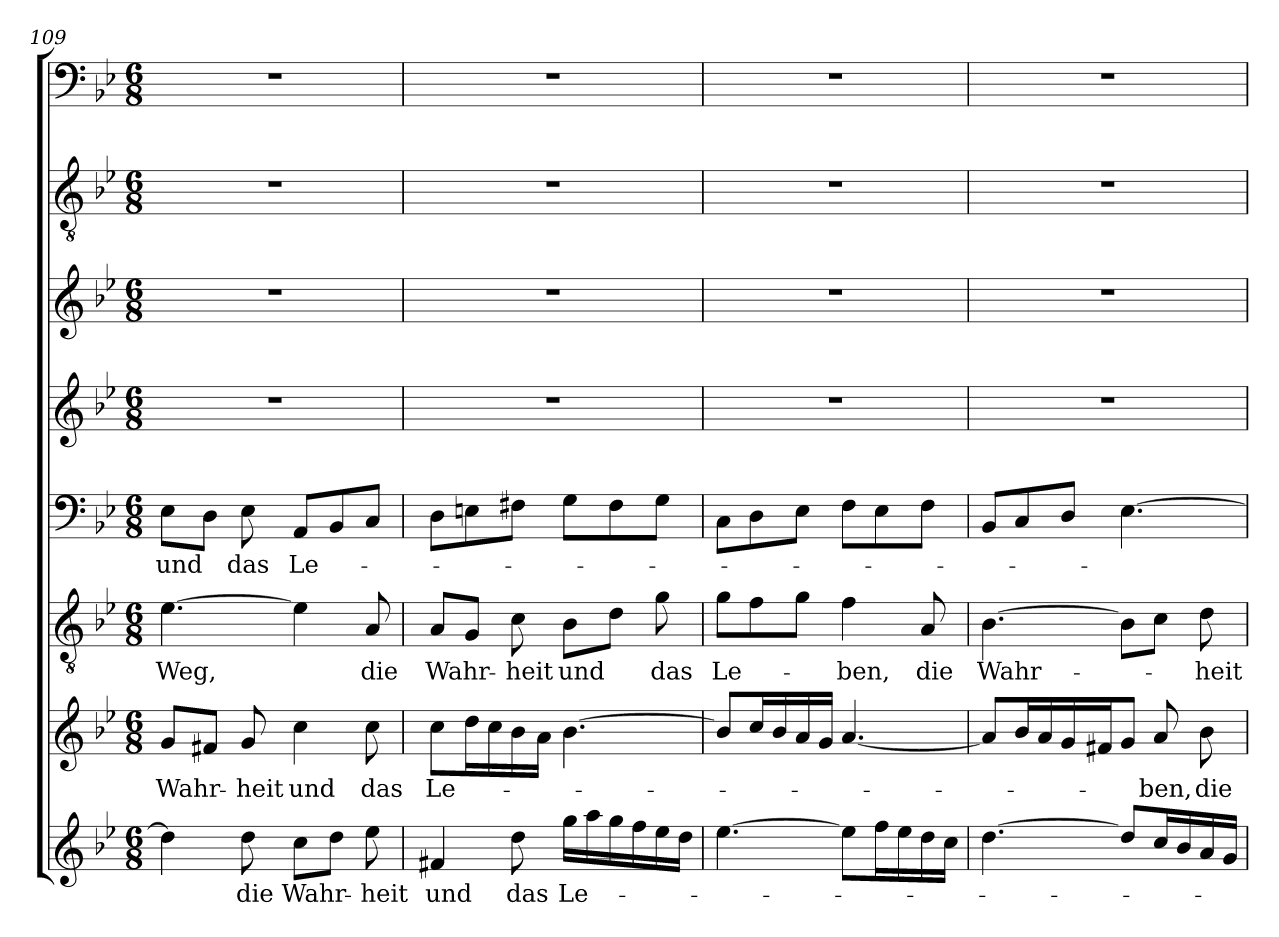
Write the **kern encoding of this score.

**kern	**text	**kern	**text	**kern	**text	**kern	**text	**kern	**kern	**kern	**kern
*part8	*part8	*part7	*part7	*part6	*part6	*part5	*part5	*part4	*part3	*part2	*part1
*staff8	*staff8	*staff7	*staff7	*staff6	*staff6	*staff5	*staff5	*staff4	*staff3	*staff2	*staff1
*clefG2	*	*clefG2	*	*clefGv2	*	*clefF4	*	*clefG2	*clefG2	*clefGv2	*clefF4
*k[b-e-]	*	*k[b-e-]	*	*k[b-e-]	*	*k[b-e-]	*	*k[b-e-]	*k[b-e-]	*k[b-e-]	*k[b-e-]
*g:	*	*g:	*	*g:	*	*g:	*	*g:	*g:	*g:	*g:
*M6/8	*	*M6/8	*	*M6/8	*	*M6/8	*	*M6/8	*M6/8	*M6/8	*M6/8
=109	=109	=109	=109	=109	=109	=109	=109	=109	=109	=109	=109
4dd\]	.	8g/L	Wahr-	[4.e-\	Weg,	8E-\L	und	2.r	2.r	2.r	2.r
.	.	8f#X/J	.	.	.	8D\J	.	.	.	.	.
8dd\	die	8g/	-heit	.	.	8E-\	das	.	.	.	.
8cc\L	Wahr-	4cc\	und	4e-\]	.	8AA/L	Le-	.	.	.	.
8dd\J	.	.	.	.	.	8BB-/	.	.	.	.	.
8ee-\	-heit	8cc\	das	8A/	die	8C/J	.	.	.	.	.
=110	=110	=110	=110	=110	=110	=110	=110	=110	=110	=110	=110
4f#X/	und	8cc\L	Le-	8A/L	Wahr-	8D\L	.	2.r	2.r	2.r	2.r
.	.	16dd\L	.	8G/J	.	8En\	.	.	.	.	.
.	.	16cc\	.	.	.	.	.	.	.	.	.
8dd\	das	16b-\	.	8c\	-heit	8F#X\J	.	.	.	.	.
.	.	16a\JJ	.	.	.	.	.	.	.	.	.
16gg\LL	Le-	[4.b-\	.	8B-\L	und	8G\L	.	.	.	.	.
16aa\	.	.	.	.	.	.	.	.	.	.	.
16gg\	.	.	.	8d\J	.	8F#\	.	.	.	.	.
16ff\	.	.	.	.	.	.	.	.	.	.	.
16ee-\	.	.	.	8g\	das	8G\J	.	.	.	.	.
16dd\JJ	.	.	.	.	.	.	.	.	.	.	.
=111	=111	=111	=111	=111	=111	=111	=111	=111	=111	=111	=111
[4.ee-\	.	8b-/L]	.	8g\L	Le-	8C\L	.	2.r	2.r	2.r	2.r
.	.	16cc/L	.	8f\	.	8D\	.	.	.	.	.
.	.	16b-/	.	.	.	.	.	.	.	.	.
.	.	16a/	.	8g\J	.	8E-\J	.	.	.	.	.
.	.	16g/JJ	.	.	.	.	.	.	.	.	.
8ee-\L]	.	[4.a/	.	4f\	-ben,	8F\L	.	.	.	.	.
16ff\L	.	.	.	.	.	8E-\	.	.	.	.	.
16ee-\	.	.	.	.	.	.	.	.	.	.	.
16dd\	.	.	.	8A/	die	8F\J	.	.	.	.	.
16cc\JJ	.	.	.	.	.	.	.	.	.	.	.
=112	=112	=112	=112	=112	=112	=112	=112	=112	=112	=112	=112
[4.dd\	.	8a/L]	.	[4.B-\	Wahr-	8BB-/L	.	2.r	2.r	2.r	2.r
.	.	16b-/L	.	.	.	8C/	.	.	.	.	.
.	.	16a/	.	.	.	.	.	.	.	.	.
.	.	16g/	.	.	.	8D/J	.	.	.	.	.
.	.	16f#X/J	.	.	.	.	.	.	.	.	.
8dd/L]	.	8g/J	.	8B-\L]	.	[4.E-\	.	.	.	.	.
16cc/L	.	8a/	-ben,	8c\J	.	.	.	.	.	.	.
16b-/	.	.	.	.	.	.	.	.	.	.	.
16a/	.	8b-\	die	8d\	-heit	.	.	.	.	.	.
16g/JJ	.	.	.	.	.	.	.	.	.	.	.
=	=	=	=	=	=	=	=	=	=	=	=
*-	*-	*-	*-	*-	*-	*-	*-	*-	*-	*-	*-
